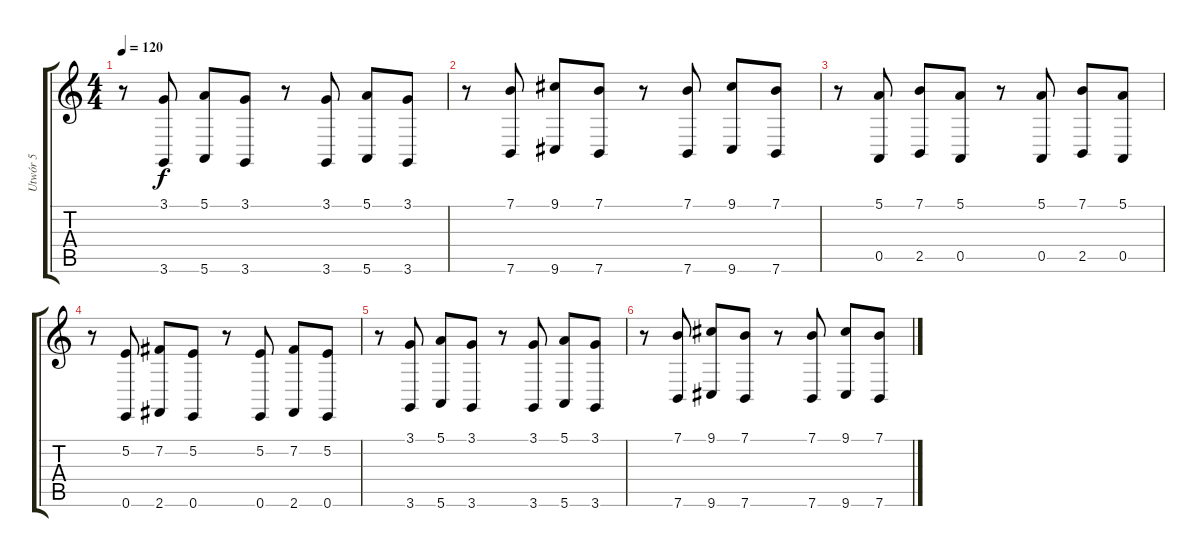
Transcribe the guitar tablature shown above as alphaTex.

\track ("Utwór 5" "Utwór 5") {instrument lead8bassandlead}
\staff {score tabs}
\tuning (E4 B3 G3 D3 A2 E2) {hide}
\ts (4 4)
\tempo 120
\clef g2
\ks c
r.8{dy f volume 8} (3.1 3.6).8 (5.1 5.6).8 (3.1 3.6).8 r.8{volume 6} (3.1 3.6).8 (5.1 5.6).8 (3.1 3.6).8 |
r.8{volume 4} (7.1 7.6).8 (9.1 9.6).8 (7.1 7.6).8 r.8{volume 2} (7.1 7.6).8 (9.1 9.6).8 (7.1 7.6).8 |
r.8{volume 0} (5.1 0.5).8 (7.1 2.5).8 (5.1 0.5).8 r.8 (5.1 0.5).8 (7.1 2.5).8 (5.1 0.5).8 |
r.8 (5.2 0.6).8 (7.2 2.6).8 (5.2 0.6).8 r.8 (5.2 0.6).8 (7.2 2.6).8 (5.2 0.6).8 |
r.8 (3.1 3.6).8 (5.1 5.6).8 (3.1 3.6).8 r.8 (3.1 3.6).8 (5.1 5.6).8 (3.1 3.6).8 |
r.8 (7.1 7.6).8 (9.1 9.6).8 (7.1 7.6).8 r.8 (7.1 7.6).8 (9.1 9.6).8 (7.1 7.6).8
